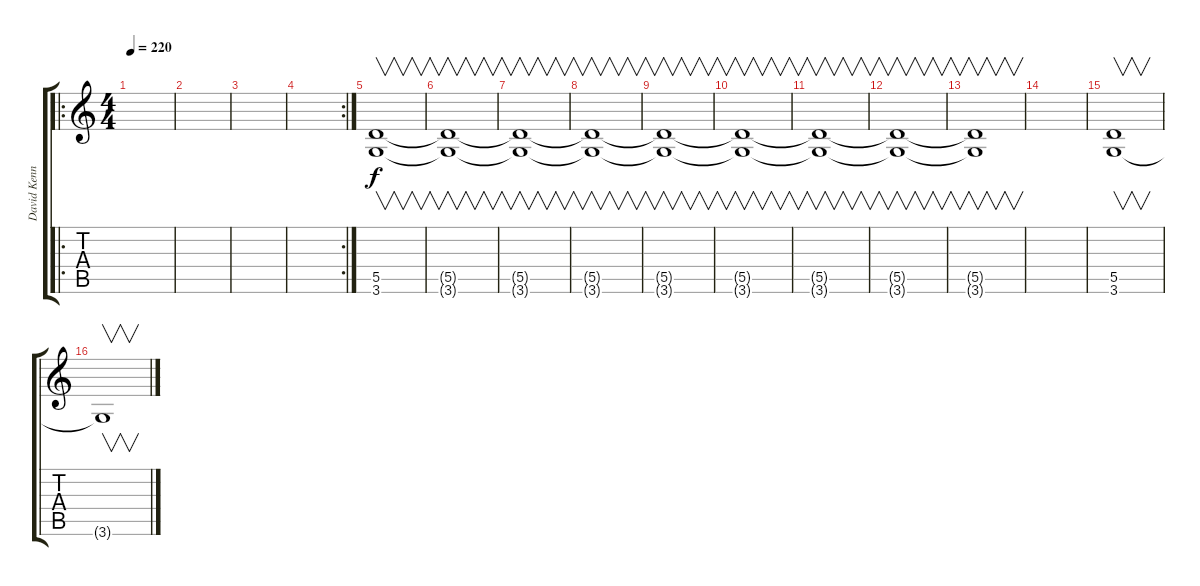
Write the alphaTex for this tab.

\track ("David Kennedy (Guitar)" "David Kenn") {instrument distortionguitar}
\staff {score tabs}
\tuning (E4 B3 G3 D3 A2 E2) {hide}
\ro
\ts (4 4)
\tempo 220
\clef g2
\ks c
|
|
|
\rc 2
|
(5.5 3.6).1{v} |
(5.5{t} 3.6{t}).1{v} |
(5.5{t} 3.6{t}).1{v} |
(5.5{t} 3.6{t}).1{v} |
(5.5{t} 3.6{t}).1{v} |
(5.5{t} 3.6{t}).1{v} |
(5.5{t} 3.6{t}).1{v} |
(5.5{t} 3.6{t}).1{v} |
(5.5{t} 3.6{t}).1{v} |
|
(5.5 3.6).1{v volume 16 instrument overdrivenguitar} |
3.6{t}.1{v}
